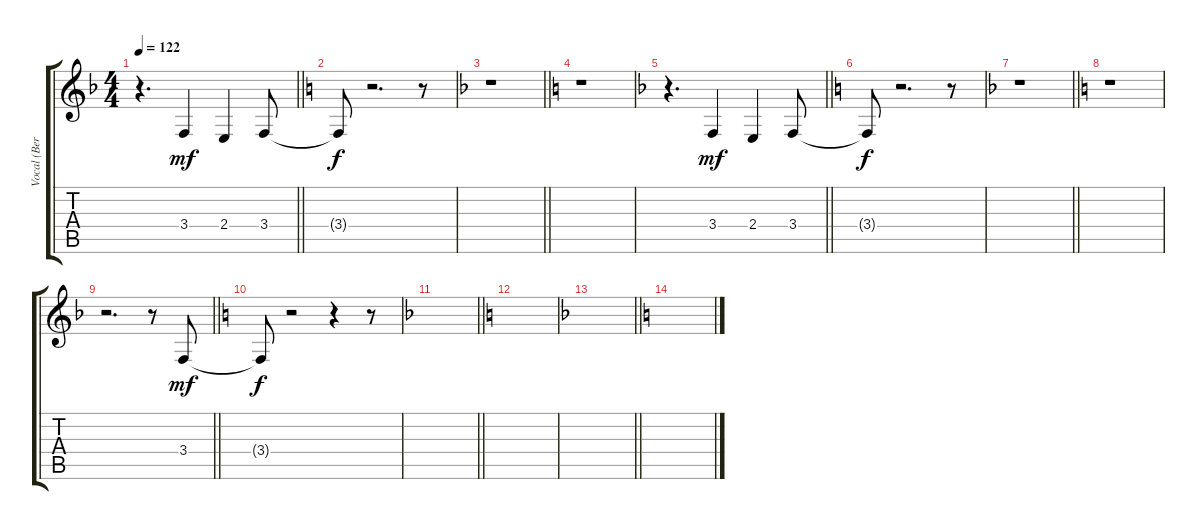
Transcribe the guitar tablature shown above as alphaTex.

\track ("Vocal (Bernard Sumner)" "Vocal (Ber") {mute instrument harpsichord}
\staff {score tabs}
\tuning (E4 B3 G3 D3 A2 E2) {hide}
\ts (4 4)
\tempo 122
\clef g2
\barLineRight lightlight
\ks f
r.4{d dy f} 3.4.4{dy mf} 2.4.4 3.4.8 |
\ks c
3.4{t}.8{dy f} r.2{d} r.8 |
\barLineRight lightlight
\ks f
r.1 |
\ks c
r.1 |
\barLineRight lightlight
\ks f
r.4{d} 3.4.4{dy mf} 2.4.4 3.4.8 |
\ks c
3.4{t}.8{dy f} r.2{d} r.8 |
\barLineRight lightlight
\ks f
r.1 |
\ks c
r.1 |
\barLineRight lightlight
\ks f
r.2{d} r.8 3.4.8{dy mf} |
\ks c
3.4{t}.8{dy f} r.2 r.4 r.8 |
\barLineRight lightlight
\ks f
|
\ks c
|
\barLineRight lightlight
\ks f
|
\ks c
